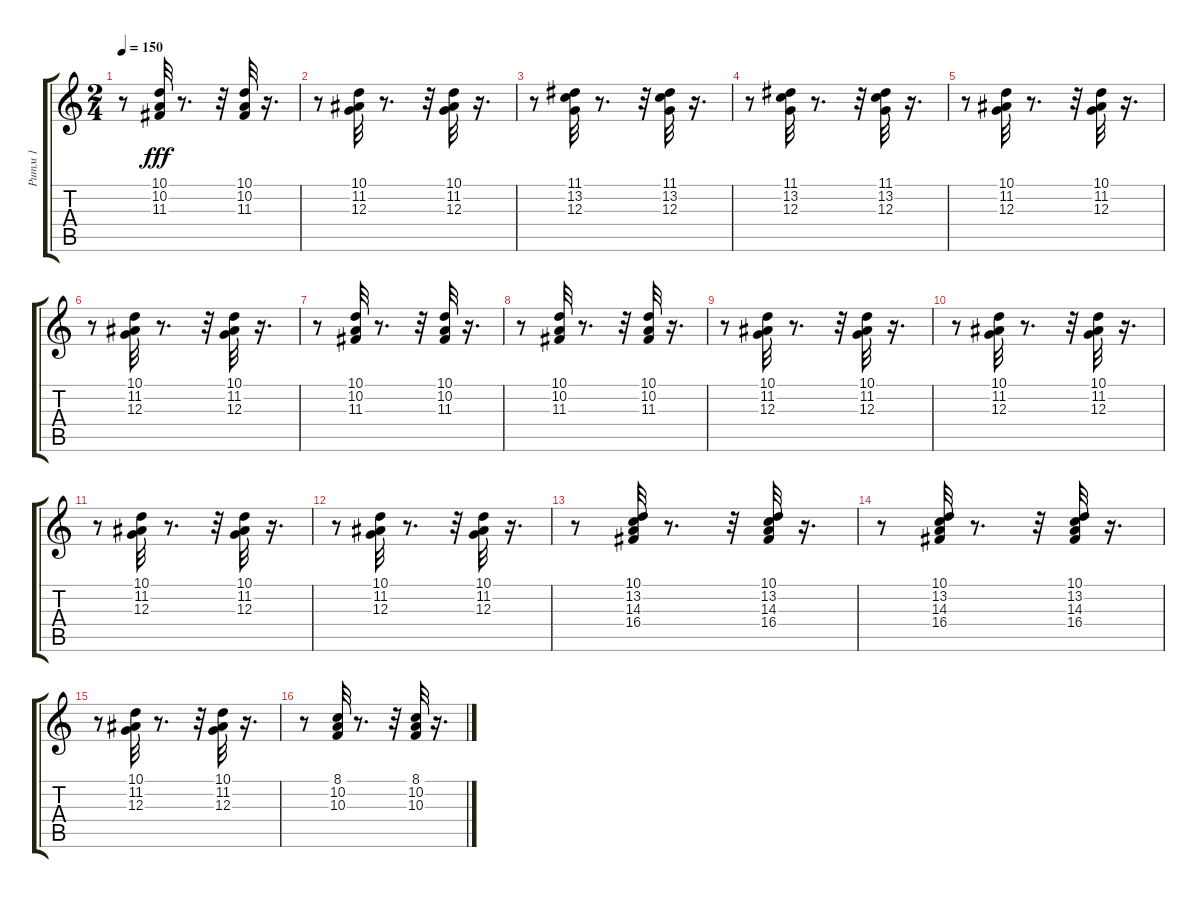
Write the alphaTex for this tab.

\track ("Ритм 1" "Ритм 1") {instrument accordion}
\staff {score tabs}
\tuning (E4 B3 G3 D3 A2 E2) {hide}
\ts (2 4)
\tempo 150
\clef g2
\ks c
r.8{dy fff} (10.1 10.2 11.3).32 r.8{d} r.32 (10.1 10.2 11.3).32 r.16{d} |
r.8 (10.1 11.2 12.3).32 r.8{d} r.32 (10.1 11.2 12.3).32 r.16{d} |
r.8 (11.1 13.2 12.3).32 r.8{d} r.32 (11.1 13.2 12.3).32 r.16{d} |
r.8 (11.1 13.2 12.3).32 r.8{d} r.32 (11.1 13.2 12.3).32 r.16{d} |
r.8 (10.1 11.2 12.3).32 r.8{d} r.32 (10.1 11.2 12.3).32 r.16{d} |
r.8 (10.1 11.2 12.3).32 r.8{d} r.32 (10.1 11.2 12.3).32 r.16{d} |
r.8 (10.1 10.2 11.3).32 r.8{d} r.32 (10.1 10.2 11.3).32 r.16{d} |
r.8 (10.1 10.2 11.3).32 r.8{d} r.32 (10.1 10.2 11.3).32 r.16{d} |
r.8 (10.1 11.2 12.3).32 r.8{d} r.32 (10.1 11.2 12.3).32 r.16{d} |
r.8 (10.1 11.2 12.3).32 r.8{d} r.32 (10.1 11.2 12.3).32 r.16{d} |
r.8 (10.1 11.2 12.3).32 r.8{d} r.32 (10.1 11.2 12.3).32 r.16{d} |
r.8 (10.1 11.2 12.3).32 r.8{d} r.32 (10.1 11.2 12.3).32 r.16{d} |
r.8 (10.1 13.2 14.3 16.4).32 r.8{d} r.32 (10.1 13.2 14.3 16.4).32 r.16{d} |
r.8 (10.1 13.2 14.3 16.4).32 r.8{d} r.32 (10.1 13.2 14.3 16.4).32 r.16{d} |
r.8 (10.1 11.2 12.3).32 r.8{d} r.32 (10.1 11.2 12.3).32 r.16{d} |
r.8 (8.1 10.2 10.3).32 r.8{d} r.32 (8.1 10.2 10.3).32 r.16{d}
